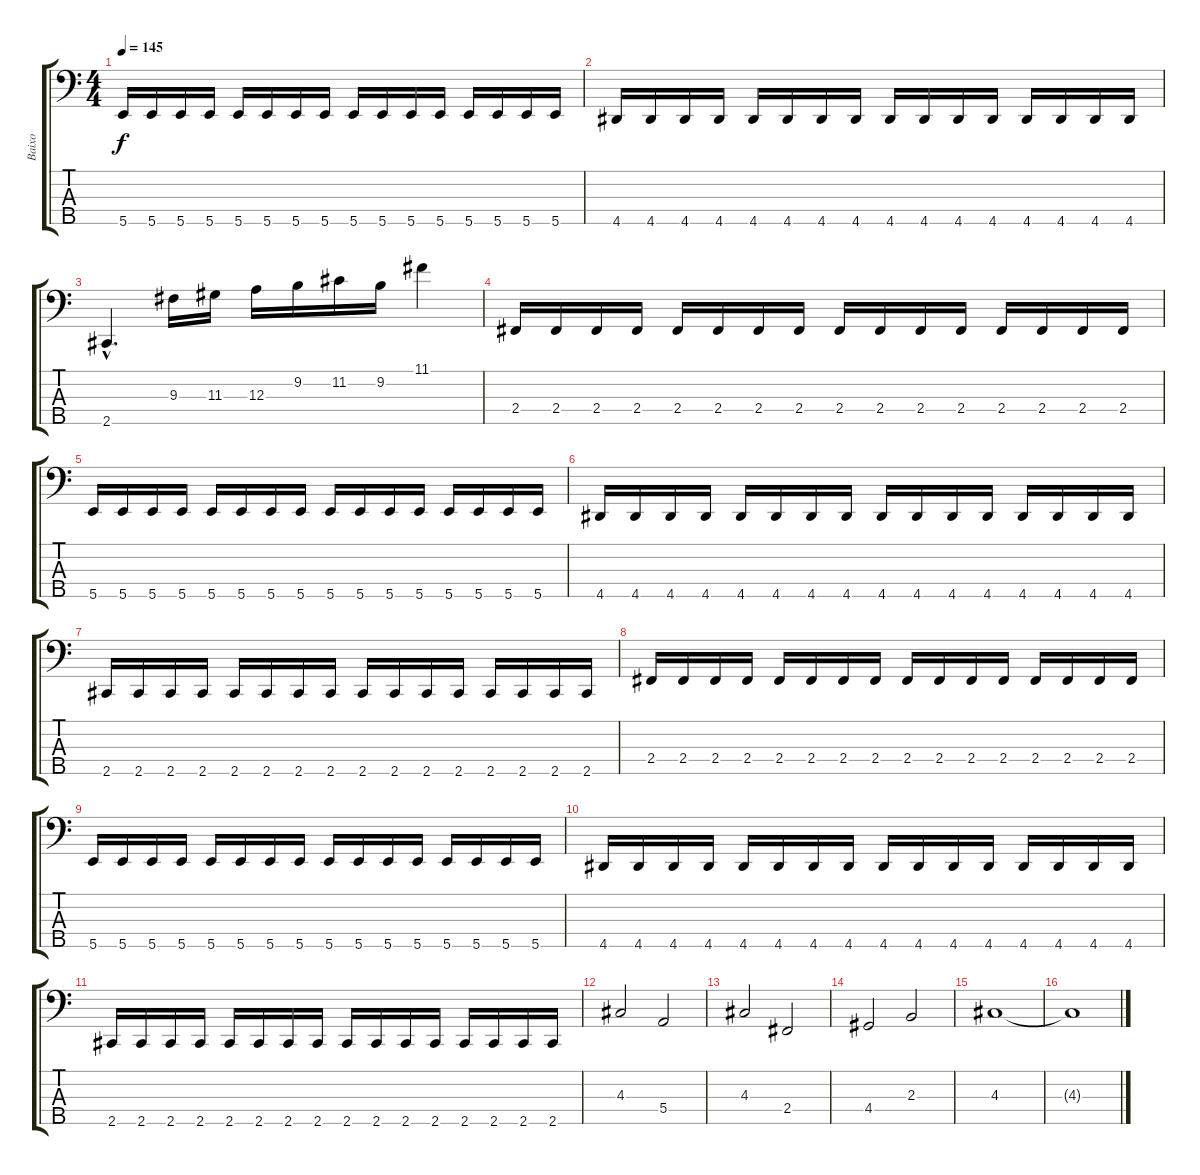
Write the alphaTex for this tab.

\track ("Baixo" "Baixo") {instrument electricbassfinger}
\staff {score tabs}
\tuning (G2 D2 A1 E1 B0) {hide}
\ts (4 4)
\tempo 145
\clef f4
\ks c
5.5.16{dy f} 5.5.16 5.5.16 5.5.16 5.5.16 5.5.16 5.5.16 5.5.16 5.5.16 5.5.16 5.5.16 5.5.16 5.5.16 5.5.16 5.5.16 5.5.16 |
4.5.16 4.5.16 4.5.16 4.5.16 4.5.16 4.5.16 4.5.16 4.5.16 4.5.16 4.5.16 4.5.16 4.5.16 4.5.16 4.5.16 4.5.16 4.5.16 |
2.5{hac}.4{d} 9.3.16 11.3.16 12.3.16 9.2.16 11.2.16 9.2.16 11.1.4 |
2.4.16 2.4.16 2.4.16 2.4.16 2.4.16 2.4.16 2.4.16 2.4.16 2.4.16 2.4.16 2.4.16 2.4.16 2.4.16 2.4.16 2.4.16 2.4.16 |
5.5.16 5.5.16 5.5.16 5.5.16 5.5.16 5.5.16 5.5.16 5.5.16 5.5.16 5.5.16 5.5.16 5.5.16 5.5.16 5.5.16 5.5.16 5.5.16 |
4.5.16 4.5.16 4.5.16 4.5.16 4.5.16 4.5.16 4.5.16 4.5.16 4.5.16 4.5.16 4.5.16 4.5.16 4.5.16 4.5.16 4.5.16 4.5.16 |
2.5.16 2.5.16 2.5.16 2.5.16 2.5.16 2.5.16 2.5.16 2.5.16 2.5.16 2.5.16 2.5.16 2.5.16 2.5.16 2.5.16 2.5.16 2.5.16 |
2.4.16 2.4.16 2.4.16 2.4.16 2.4.16 2.4.16 2.4.16 2.4.16 2.4.16 2.4.16 2.4.16 2.4.16 2.4.16 2.4.16 2.4.16 2.4.16 |
5.5.16 5.5.16 5.5.16 5.5.16 5.5.16 5.5.16 5.5.16 5.5.16 5.5.16 5.5.16 5.5.16 5.5.16 5.5.16 5.5.16 5.5.16 5.5.16 |
4.5.16 4.5.16 4.5.16 4.5.16 4.5.16 4.5.16 4.5.16 4.5.16 4.5.16 4.5.16 4.5.16 4.5.16 4.5.16 4.5.16 4.5.16 4.5.16 |
2.5.16 2.5.16 2.5.16 2.5.16 2.5.16 2.5.16 2.5.16 2.5.16 2.5.16 2.5.16 2.5.16 2.5.16 2.5.16 2.5.16 2.5.16 2.5.16 |
4.3.2 5.4.2 |
4.3.2 2.4.2 |
4.4.2 2.3.2 |
4.3.1 |
4.3{t}.1
